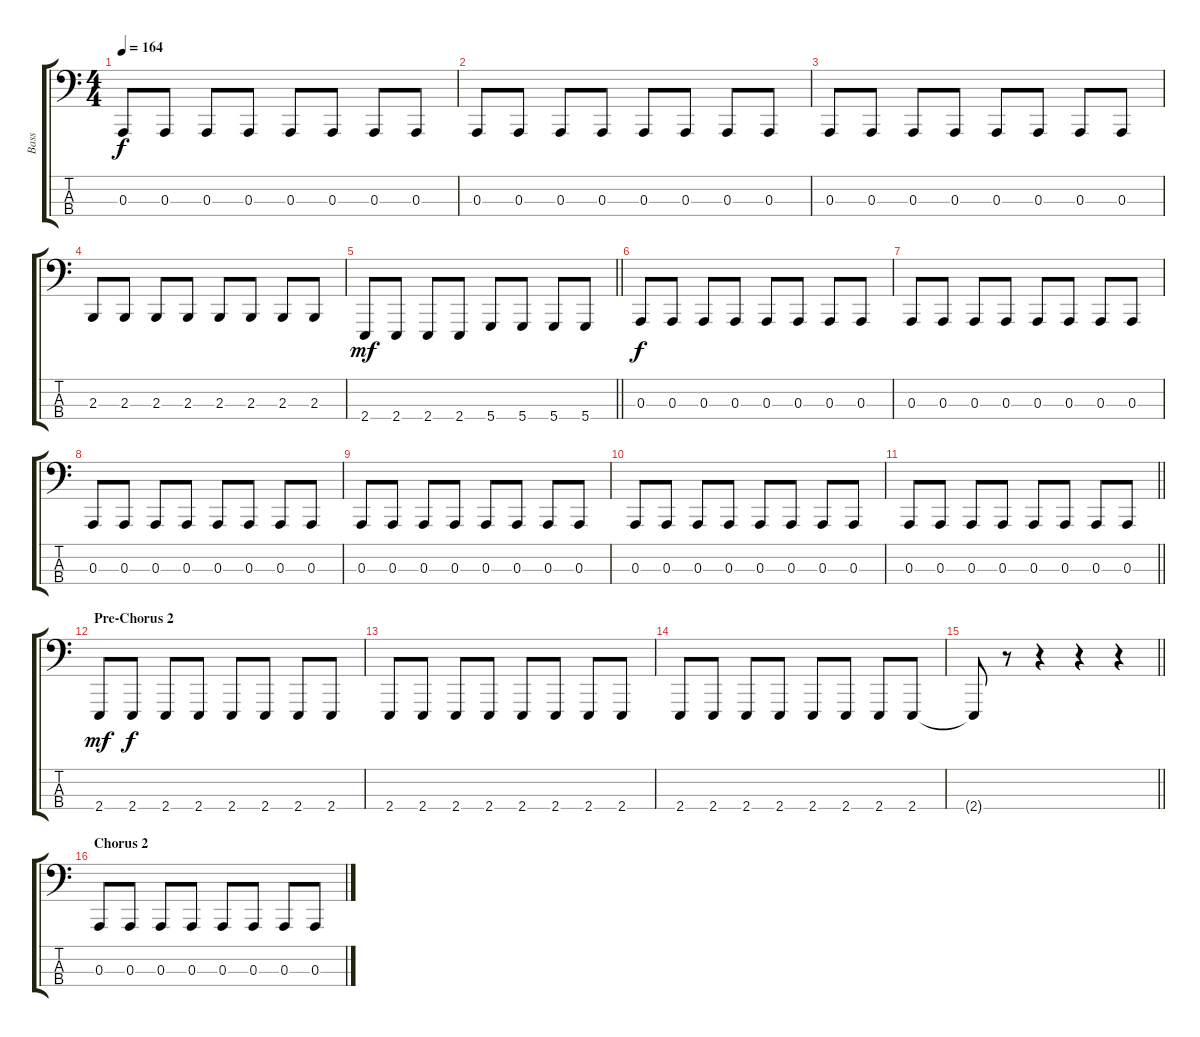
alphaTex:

\track ("Bass" "Bass") {instrument lead8bassandlead}
\staff {score tabs}
\tuning (G2 D2 A1 D1) {hide}
\ts (4 4)
\tempo 164
\clef f4
\ks c
0.3.8{dy f} 0.3.8 0.3.8 0.3.8 0.3.8 0.3.8 0.3.8 0.3.8 |
0.3.8 0.3.8 0.3.8 0.3.8 0.3.8 0.3.8 0.3.8 0.3.8 |
0.3.8 0.3.8 0.3.8 0.3.8 0.3.8 0.3.8 0.3.8 0.3.8 |
2.3.8 2.3.8 2.3.8 2.3.8 2.3.8 2.3.8 2.3.8 2.3.8 |
\barLineRight lightlight
2.4.8{dy mf} 2.4.8 2.4.8 2.4.8 5.4.8 5.4.8 5.4.8 5.4.8 |
0.3.8{dy f} 0.3.8 0.3.8 0.3.8 0.3.8 0.3.8 0.3.8 0.3.8 |
0.3.8 0.3.8 0.3.8 0.3.8 0.3.8 0.3.8 0.3.8 0.3.8 |
0.3.8 0.3.8 0.3.8 0.3.8 0.3.8 0.3.8 0.3.8 0.3.8 |
0.3.8 0.3.8 0.3.8 0.3.8 0.3.8 0.3.8 0.3.8 0.3.8 |
0.3.8 0.3.8 0.3.8 0.3.8 0.3.8 0.3.8 0.3.8 0.3.8 |
\barLineRight lightlight
0.3.8 0.3.8 0.3.8 0.3.8 0.3.8 0.3.8 0.3.8 0.3.8 |
\section ("" "Pre-Chorus 2")
2.4.8{dy mf} 2.4.8{dy f} 2.4.8 2.4.8 2.4.8 2.4.8 2.4.8 2.4.8 |
2.4.8 2.4.8 2.4.8 2.4.8 2.4.8 2.4.8 2.4.8 2.4.8 |
2.4.8 2.4.8 2.4.8 2.4.8 2.4.8 2.4.8 2.4.8 2.4.8 |
\barLineRight lightlight
2.4{t}.8 r.8 r.4 r.4 r.4 |
\section ("" "Chorus 2")
0.3.8 0.3.8 0.3.8 0.3.8 0.3.8 0.3.8 0.3.8 0.3.8
